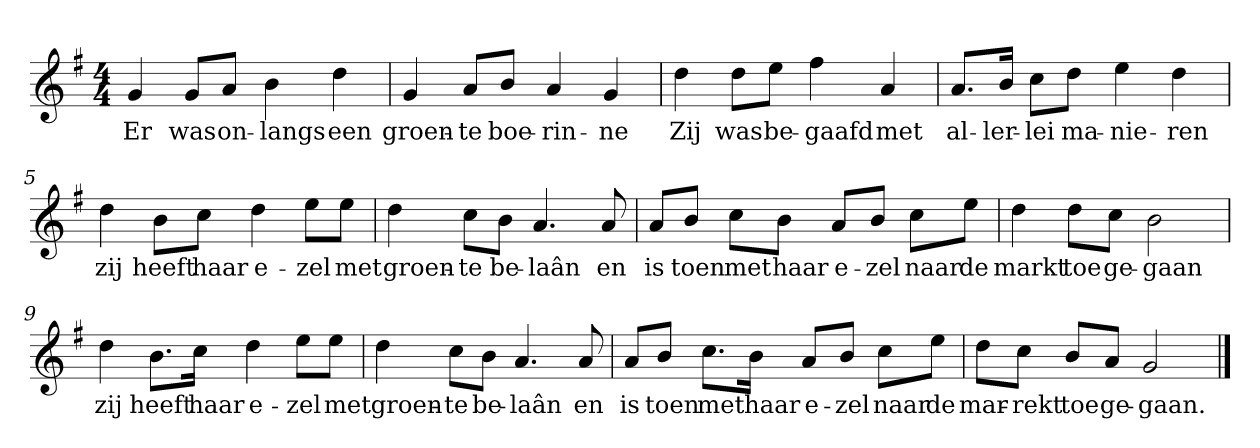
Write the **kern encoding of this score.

**kern	**text
*part1	*part1
*staff1	*staff1
*clefG2	*
*k[f#]	*
*G:	*
*M4/4	*
*MM120	*
=1	=1
4g	Er
8g/L	was
8a/J	on-
4b	-langs
4dd	een
=2	=2
4g	groen-
8a/L	-te
8b/J	boe-
4a	-rin-
4g	-ne
=3	=3
4dd	Zij
8dd\L	was
8ee\J	be-
4ff#	-gaafd
4a	met
=4	=4
8.a/L	al-
16b/Jk	-ler-
8cc\L	-lei
8dd\J	ma-
4ee	-nie-
4dd	-ren
=5	=5
4dd	zij
8b\L	heeft
8cc\J	haar
4dd	e-
8ee\L	-zel
8ee\J	met
=6	=6
4dd	groen-
8cc\L	-te
8b\J	be-
4.a	-laân
8a	en
=7	=7
8a/L	is
8b/J	toen
8cc\L	met
8b\J	haar
8a/L	e-
8b/J	-zel
8cc\L	naar
8ee\J	de
=8	=8
4dd	markt
8dd\L	toe
8cc\J	ge-
2b	-gaan
=9	=9
4dd	zij
8.b\L	heeft
16cc\Jk	haar
4dd	e-
8ee\L	-zel
8ee\J	met
=10	=10
4dd	groen-
8cc\L	-te
8b\J	be-
4.a	-laân
8a	en
=11	=11
8a/L	is
8b/J	toen
8.cc\L	met
16b\Jk	haar
8a/L	e-
8b/J	-zel
8cc\L	naar
8ee\J	de
=12	=12
8dd\L	mar-
8cc\J	-rekt
8b/L	toe
8a/J	ge-
2g	-gaan.
==	==
*-	*-
